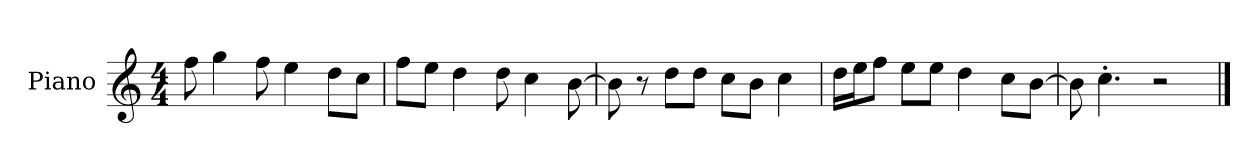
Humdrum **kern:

**kern
*part1
*staff1
*I"Piano
*I'P-no
*clefG2
*k[]
*M4/4
*MM90
=1
8ff\
4gg\
8ff\
4ee\
8dd\L
8cc\J
=2
8ff\L
8ee\J
4dd\
8dd\
4cc\
[8b\
=3
8b\]
8r
8dd\L
8dd\J
8cc\L
8b\J
4cc\
=4
16dd\LL
16ee\J
8ff\J
8ee\L
8ee\J
4dd\
8cc\L
[8b\J
=5
8b\]
4.cc'\
2r
==
*-
